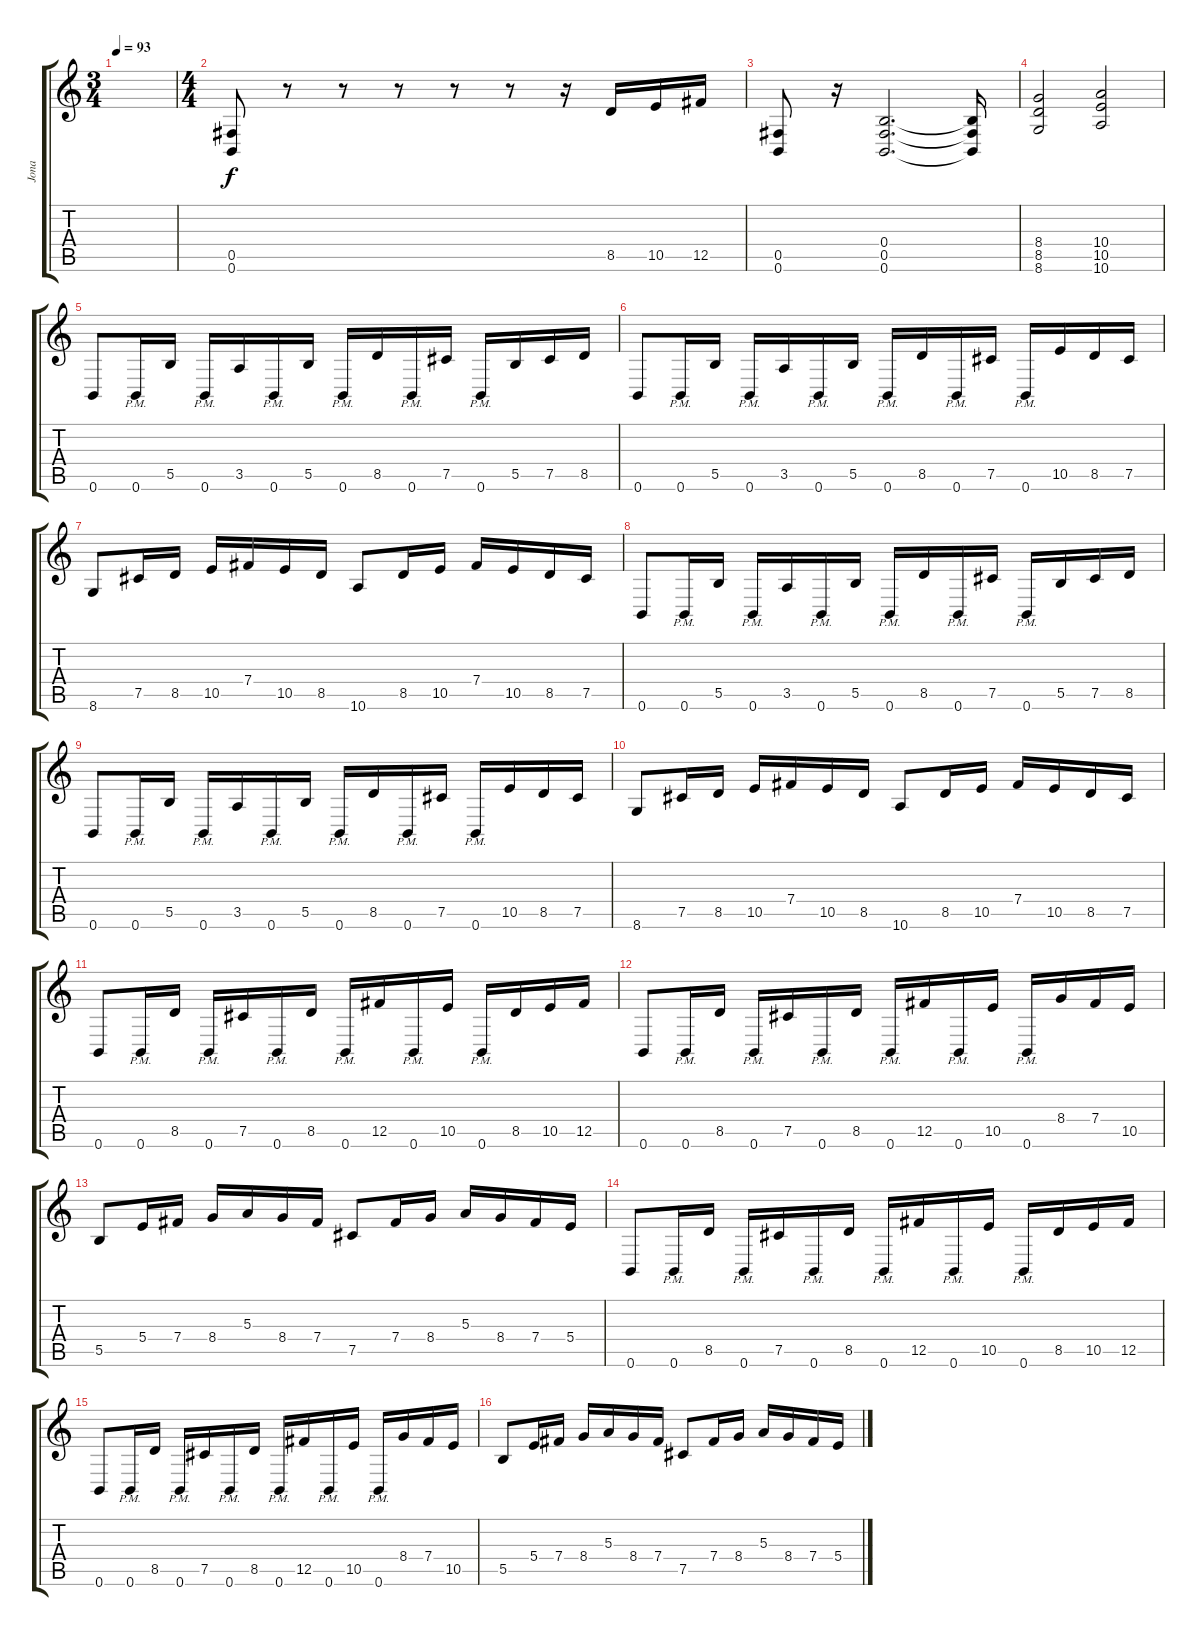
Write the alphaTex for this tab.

\track ("Jona" "Jona") {instrument distortionguitar}
\staff {score tabs}
\tuning (Db4 Ab3 E3 B2 Gb2 B1) {hide}
\ts (3 4)
\tempo 93
\clef g2
\ks c
|
\ts (4 4)
(0.5 0.6).8 r.8 r.8 r.8 r.8 r.8 r.16 8.5.16 10.5.16 12.5.16 |
(0.5 0.6).8 r.16 (0.4 0.5 0.6).2{d} (0.4{t} 0.5{t} 0.6{t}).16 |
(8.4 8.5 8.6).2 (10.4 10.5 10.6).2 |
0.6.8 0.6{pm}.16 5.5.16 0.6{pm}.16 3.5.16 0.6{pm}.16 5.5.16 0.6{pm}.16 8.5.16 0.6{pm}.16 7.5.16 0.6{pm}.16 5.5.16 7.5.16 8.5.16 |
0.6.8 0.6{pm}.16 5.5.16 0.6{pm}.16 3.5.16 0.6{pm}.16 5.5.16 0.6{pm}.16 8.5.16 0.6{pm}.16 7.5.16 0.6{pm}.16 10.5.16 8.5.16 7.5.16 |
8.6.8 7.5.16 8.5.16 10.5.16 7.4.16 10.5.16 8.5.16 10.6.8 8.5.16 10.5.16 7.4.16 10.5.16 8.5.16 7.5.16 |
0.6.8 0.6{pm}.16 5.5.16 0.6{pm}.16 3.5.16 0.6{pm}.16 5.5.16 0.6{pm}.16 8.5.16 0.6{pm}.16 7.5.16 0.6{pm}.16 5.5.16 7.5.16 8.5.16 |
0.6.8 0.6{pm}.16 5.5.16 0.6{pm}.16 3.5.16 0.6{pm}.16 5.5.16 0.6{pm}.16 8.5.16 0.6{pm}.16 7.5.16 0.6{pm}.16 10.5.16 8.5.16 7.5.16 |
8.6.8 7.5.16 8.5.16 10.5.16 7.4.16 10.5.16 8.5.16 10.6.8 8.5.16 10.5.16 7.4.16 10.5.16 8.5.16 7.5.16 |
0.6.8 0.6{pm}.16 8.5.16 0.6{pm}.16 7.5.16 0.6{pm}.16 8.5.16 0.6{pm}.16 12.5.16 0.6{pm}.16 10.5.16 0.6{pm}.16 8.5.16 10.5.16 12.5.16 |
0.6.8 0.6{pm}.16 8.5.16 0.6{pm}.16 7.5.16 0.6{pm}.16 8.5.16 0.6{pm}.16 12.5.16 0.6{pm}.16 10.5.16 0.6{pm}.16 8.4.16 7.4.16 10.5.16 |
5.5.8 5.4.16 7.4.16 8.4.16 5.3.16 8.4.16 7.4.16 7.5.8 7.4.16 8.4.16 5.3.16 8.4.16 7.4.16 5.4.16 |
0.6.8 0.6{pm}.16 8.5.16 0.6{pm}.16 7.5.16 0.6{pm}.16 8.5.16 0.6{pm}.16 12.5.16 0.6{pm}.16 10.5.16 0.6{pm}.16 8.5.16 10.5.16 12.5.16 |
0.6.8 0.6{pm}.16 8.5.16 0.6{pm}.16 7.5.16 0.6{pm}.16 8.5.16 0.6{pm}.16 12.5.16 0.6{pm}.16 10.5.16 0.6{pm}.16 8.4.16 7.4.16 10.5.16 |
5.5.8 5.4.16 7.4.16 8.4.16 5.3.16 8.4.16 7.4.16 7.5.8 7.4.16 8.4.16 5.3.16 8.4.16 7.4.16 5.4.16
